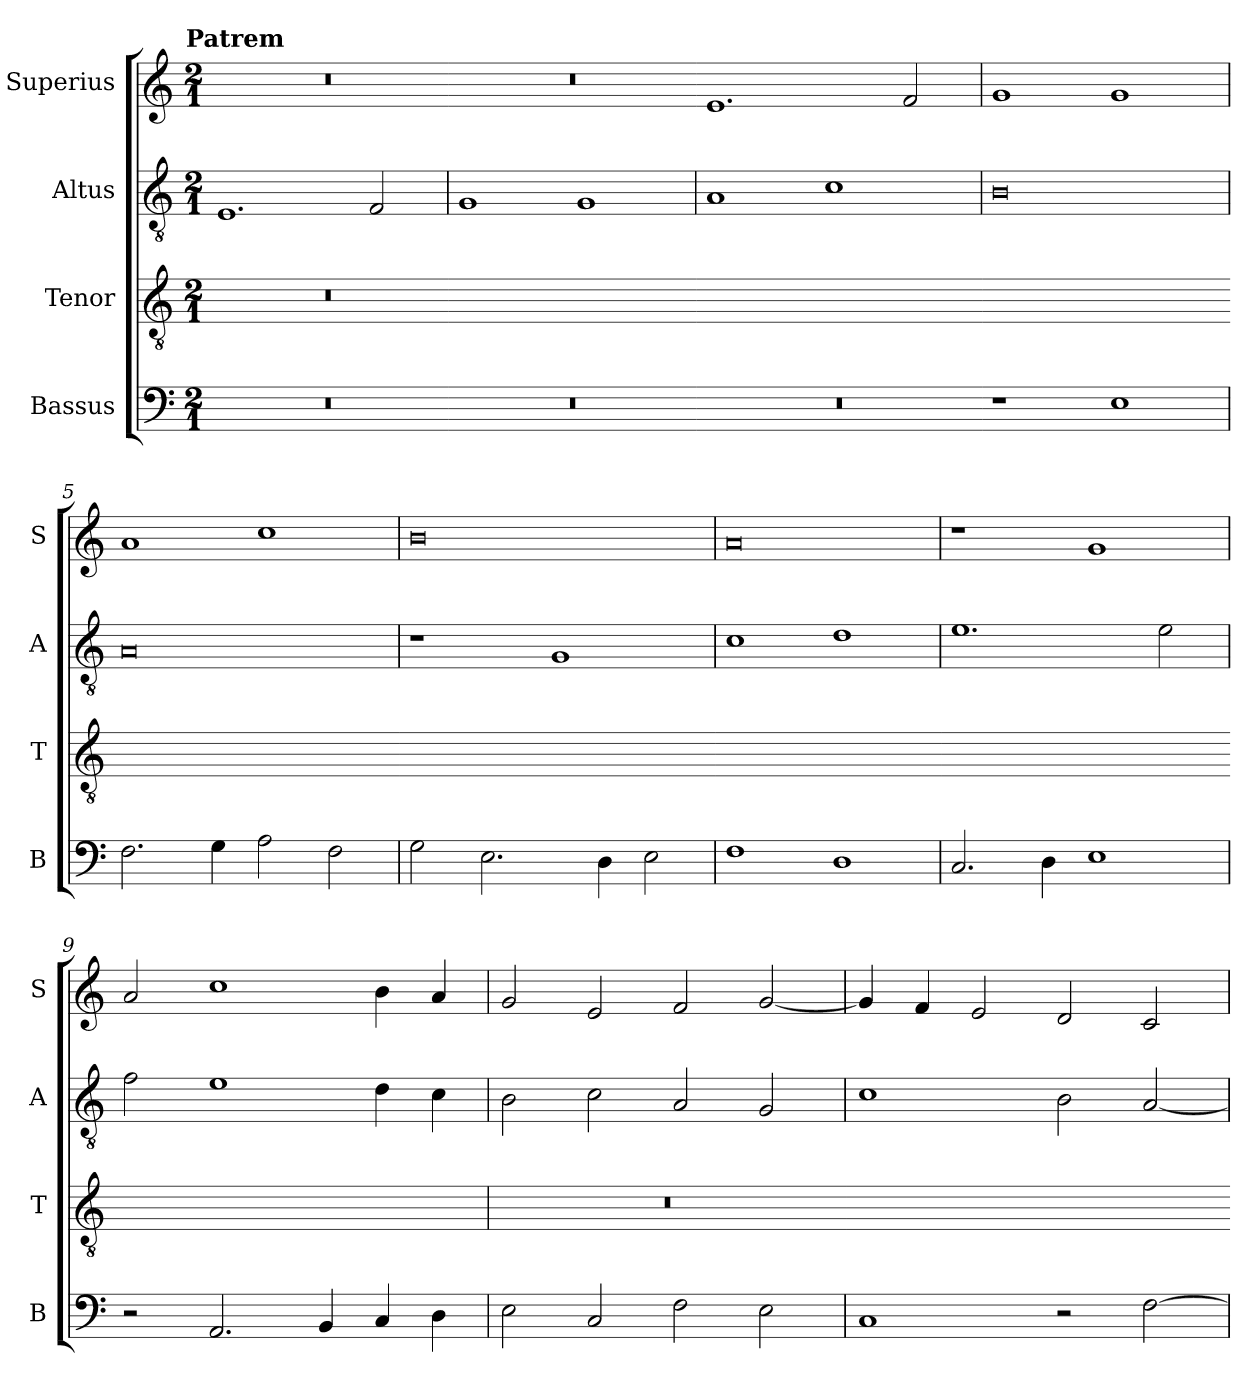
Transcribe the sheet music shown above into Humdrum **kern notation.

**kern	**kern	**kern	**kern
*part4	*part3	*part2	*part1
*staff4	*staff3	*staff2	*staff1
*I"Bassus	*I"Tenor	*I"Altus	*I"Superius
*I'B	*I'T	*I'A	*I'S
*clefF4	*clefGv2	*clefGv2	*clefG2
*k[]	*k[]	*k[]	*k[]
!!LO:TX:omd:t=Patrem
*M2/1	*M2/1	*M2/1	*M2/1
=1	=1	=1	=1
0r	0r	1.E	0r
.	.	2F/	.
=2	=2-	=2	=2
0r	0ryy	1G	0r
.	.	1G	.
=3	=3-	=3	=3
0r	0ryy	1A	1.e
.	.	1c	.
.	.	.	2f/
=4	=4-	=4	=4
1r	0ryy	0B	1g
1E	.	.	1g
=5	=5-	=5	=5
2.F\	0ryy	0A	1a
4G\	.	.	.
2A\	.	.	1cc
2F\	.	.	.
=6	=6-	=6	=6
2G\	0ryy	1r	0b
2.E\	.	.	.
.	.	1G	.
4D\	.	.	.
2E\	.	.	.
=7	=7-	=7	=7
1F	0ryy	1c	0a
1D	.	1d	.
=8	=8-	=8	=8
2.C/	0ryy	1.e	1r
4D\	.	.	.
1E	.	.	1g
.	.	2e\	.
=9	=9-	=9	=9
2r	0ryy	2f\	2a/
2.AA/	.	1e	1cc
4BB/	.	.	.
4C/	.	4d\	4b\
4D\	.	4c\	4a/
=10	=10	=10	=10
2E\	0r	2B\	2g/
2C/	.	2c\	2e/
2F\	.	2A/	2f/
2E\	.	2G/	[2g/
=11	=11-	=11	=11
1C	0ryy	1c	4g/]
.	.	.	4f/
.	.	.	2e/
2r	.	2B\	2d/
[2F\	.	[2A/	2c/
=	=-	=	=
*-	*-	*-	*-
